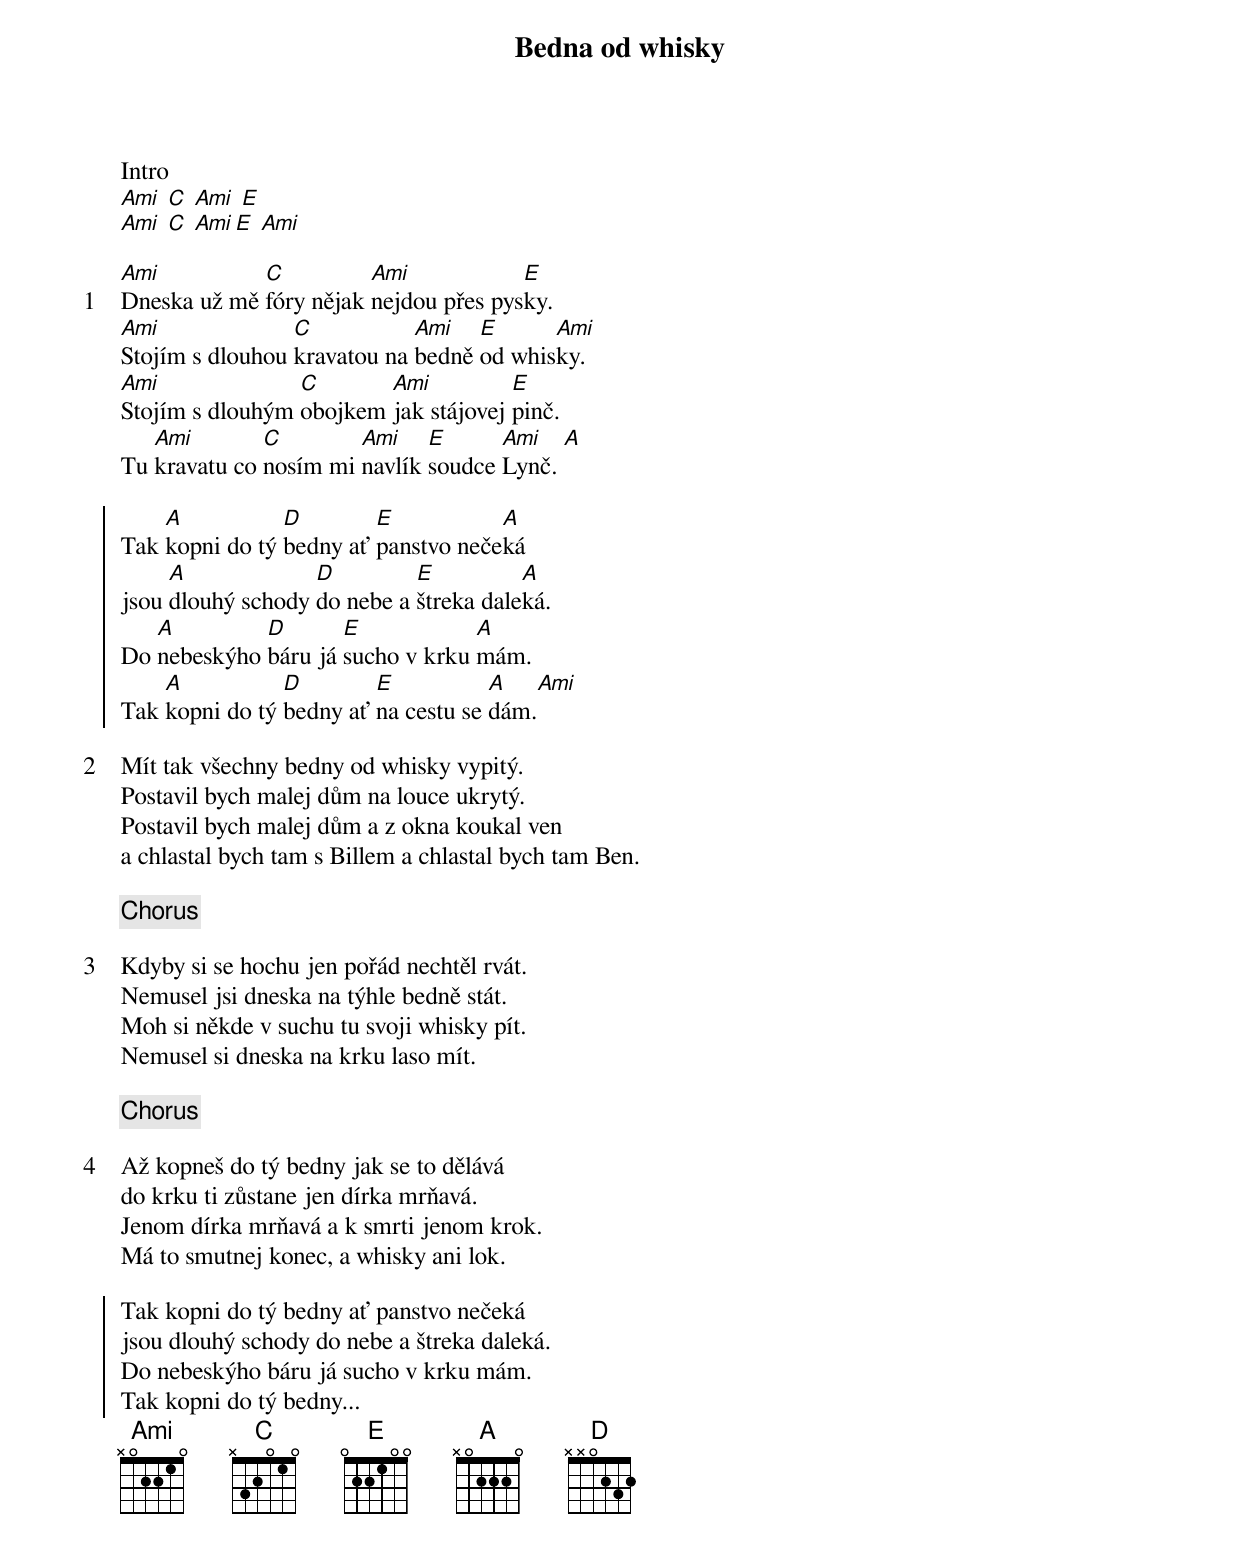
{title: Bedna od whisky}
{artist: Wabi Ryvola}

{start_of_intro}
Intro
[Ami] [C] [Ami] [E]
[Ami] [C] [Ami][E] [Ami]
{end_of_intro}

{start_of_verse: 1}
[Ami]Dneska už mě [C]fóry nějak [Ami]nejdou přes pys[E]ky.
[Ami]Stojím s dlouhou [C]kravatou na [Ami]bedně [E]od whis[Ami]ky.
[Ami]Stojím s dlouhým [C]obojkem [Ami]jak stájovej [E]pinč.
Tu [Ami]kravatu co [C]nosím mi [Ami]navlík [E]soudce [Ami]Lynč. [A]
{end_of_verse}

{start_of_chorus}
Tak [A]kopni do tý [D]bedny ať [E]panstvo neče[A]ká
jsou [A]dlouhý schody [D]do nebe a [E]štreka dale[A]ká.
Do [A]nebeskýho [D]báru já [E]sucho v krku [A]mám.
Tak [A]kopni do tý [D]bedny ať [E]na cestu se [A]dám.[Ami]
{end_of_chorus}

{start_of_verse: 2}
Mít tak všechny bedny od whisky vypitý.
Postavil bych malej dům na louce ukrytý.
Postavil bych malej dům a z okna koukal ven
a chlastal bych tam s Billem a chlastal bych tam Ben.
{end_of_verse}

{chorus}

{start_of_verse: 3}
Kdyby si se hochu jen pořád nechtěl rvát.
Nemusel jsi dneska na týhle bedně stát.
Moh si někde v suchu tu svoji whisky pít.
Nemusel si dneska na krku laso mít.
{end_of_verse}

{chorus}

{start_of_verse: 4}
Až kopneš do tý bedny jak se to dělává
do krku ti zůstane jen dírka mrňavá.
Jenom dírka mrňavá a k smrti jenom krok.
Má to smutnej konec, a whisky ani lok.
{end_of_verse}

{start_of_chorus}
Tak kopni do tý bedny ať panstvo nečeká
jsou dlouhý schody do nebe a štreka daleká.
Do nebeskýho báru já sucho v krku mám.
Tak kopni do tý bedny...
{end_of_chorus}
